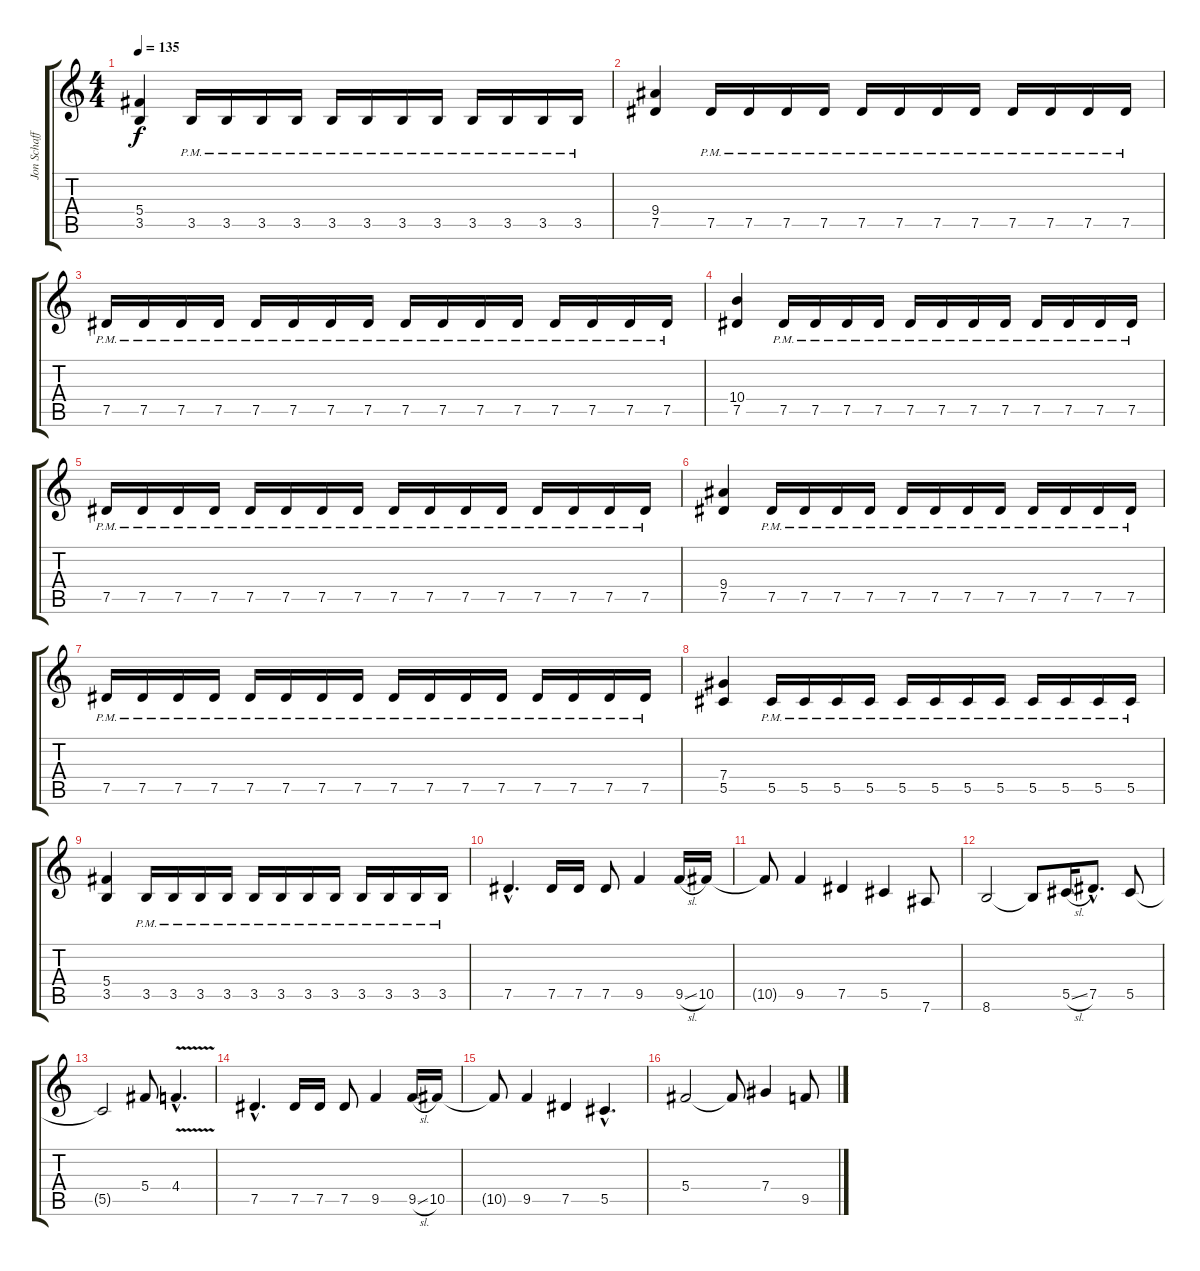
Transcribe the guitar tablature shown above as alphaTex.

\track ("Jon Schaffer" "Jon Schaff") {instrument distortionguitar}
\staff {score tabs}
\tuning (Eb4 Bb3 Gb3 Db3 Ab2 Eb2) {hide}
\ts (4 4)
\tempo 135
\clef g2
\ks c
(5.4 3.5).4{dy f} 3.5{pm}.16 3.5{pm}.16 3.5{pm}.16 3.5{pm}.16 3.5{pm}.16 3.5{pm}.16 3.5{pm}.16 3.5{pm}.16 3.5{pm}.16 3.5{pm}.16 3.5{pm}.16 3.5{pm}.16 |
(9.4 7.5).4 7.5{pm}.16 7.5{pm}.16 7.5{pm}.16 7.5{pm}.16 7.5{pm}.16 7.5{pm}.16 7.5{pm}.16 7.5{pm}.16 7.5{pm}.16 7.5{pm}.16 7.5{pm}.16 7.5{pm}.16 |
7.5{pm}.16 7.5{pm}.16 7.5{pm}.16 7.5{pm}.16 7.5{pm}.16 7.5{pm}.16 7.5{pm}.16 7.5{pm}.16 7.5{pm}.16 7.5{pm}.16 7.5{pm}.16 7.5{pm}.16 7.5{pm}.16 7.5{pm}.16 7.5{pm}.16 7.5{pm}.16 |
(10.4 7.5).4 7.5{pm}.16 7.5{pm}.16 7.5{pm}.16 7.5{pm}.16 7.5{pm}.16 7.5{pm}.16 7.5{pm}.16 7.5{pm}.16 7.5{pm}.16 7.5{pm}.16 7.5{pm}.16 7.5{pm}.16 |
7.5{pm}.16 7.5{pm}.16 7.5{pm}.16 7.5{pm}.16 7.5{pm}.16 7.5{pm}.16 7.5{pm}.16 7.5{pm}.16 7.5{pm}.16 7.5{pm}.16 7.5{pm}.16 7.5{pm}.16 7.5{pm}.16 7.5{pm}.16 7.5{pm}.16 7.5{pm}.16 |
(9.4 7.5).4 7.5{pm}.16 7.5{pm}.16 7.5{pm}.16 7.5{pm}.16 7.5{pm}.16 7.5{pm}.16 7.5{pm}.16 7.5{pm}.16 7.5{pm}.16 7.5{pm}.16 7.5{pm}.16 7.5{pm}.16 |
7.5{pm}.16 7.5{pm}.16 7.5{pm}.16 7.5{pm}.16 7.5{pm}.16 7.5{pm}.16 7.5{pm}.16 7.5{pm}.16 7.5{pm}.16 7.5{pm}.16 7.5{pm}.16 7.5{pm}.16 7.5{pm}.16 7.5{pm}.16 7.5{pm}.16 7.5{pm}.16 |
(7.4 5.5).4 5.5{pm}.16 5.5{pm}.16 5.5{pm}.16 5.5{pm}.16 5.5{pm}.16 5.5{pm}.16 5.5{pm}.16 5.5{pm}.16 5.5{pm}.16 5.5{pm}.16 5.5{pm}.16 5.5{pm}.16 |
(5.4 3.5).4 3.5{pm}.16 3.5{pm}.16 3.5{pm}.16 3.5{pm}.16 3.5{pm}.16 3.5{pm}.16 3.5{pm}.16 3.5{pm}.16 3.5{pm}.16 3.5{pm}.16 3.5{pm}.16 3.5{pm}.16 |
7.5{hac}.4{d} 7.5.16 7.5.16 7.5.8 9.5.4 9.5{sl}.16 10.5.16 |
10.5{t}.8 9.5.4 7.5.4 5.5.4 7.6.8 |
8.6.2 8.6{t}.8 5.5{sl}.16 7.5{hac}.8{d} 5.5.8 |
5.5{t}.2 5.4.8 4.4{v hac}.4{d} |
7.5{hac}.4{d} 7.5.16 7.5.16 7.5.8 9.5.4 9.5{sl}.16 10.5.16 |
10.5{t}.8 9.5.4 7.5.4 5.5{hac}.4{d} |
5.4.2 5.4{t}.8 7.4.4 9.5.8
